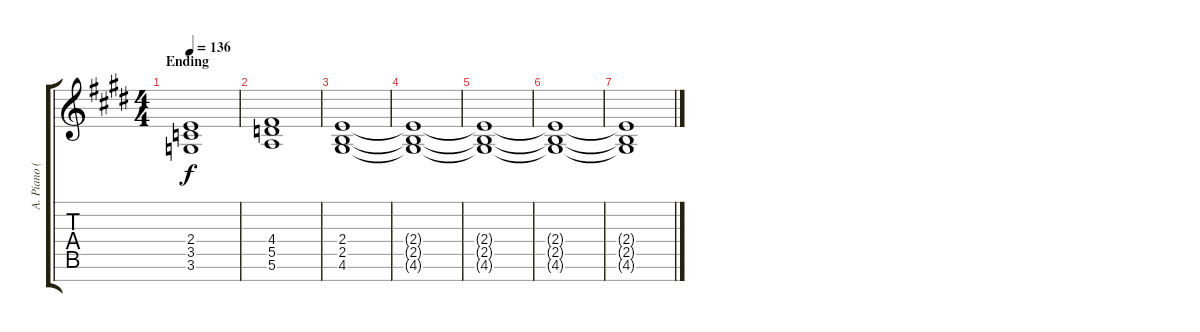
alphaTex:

\track ("A. Piano (Right Hand)" "A. Piano (") {instrument acousticgrandpiano}
\staff {score tabs}
\tuning (E5 B4 G4 D4 A3 E3 B2) {hide}
\ts (4 4)
\section ("" "Ending")
\tempo 136
\clef g2
\ks e
(2.4 3.5 3.6).1{dy f} |
(4.4 5.5 5.6).1 |
(2.4 2.5 4.6).1 |
(2.4{t} 2.5{t} 4.6{t}).1 |
(2.4{t} 2.5{t} 4.6{t}).1 |
(2.4{t} 2.5{t} 4.6{t}).1 |
(2.4{t} 2.5{t} 4.6{t}).1
